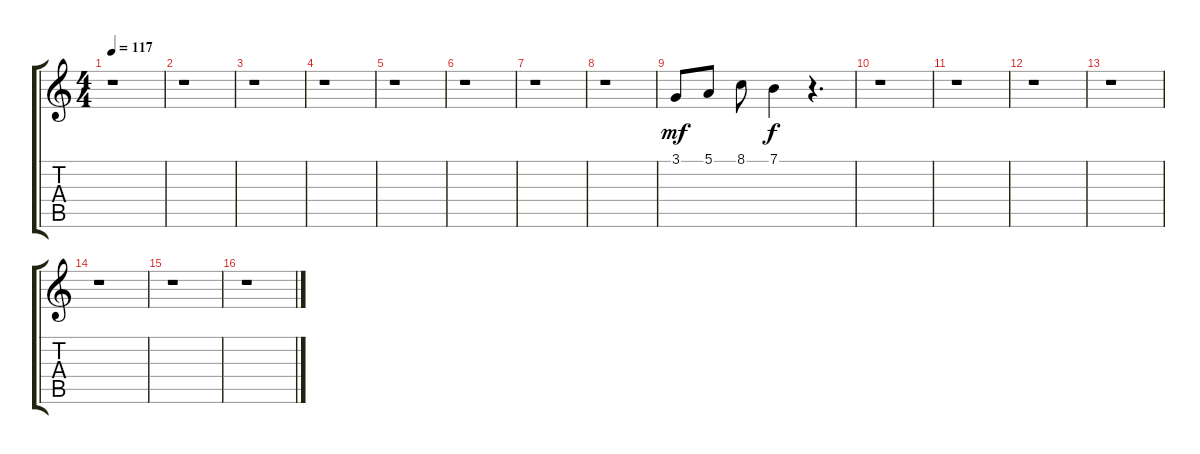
\track "" {instrument fx4atmosphere}
\staff {score tabs}
\tuning (E4 B3 G3 D3 A2 E2) {hide}
\ts (4 4)
\tempo 117
\clef g2
\ks c
r.1{dy f} |
r.1 |
r.1 |
r.1 |
r.1 |
r.1 |
r.1 |
r.1 |
3.1.8{dy mf} 5.1.8 8.1.8 7.1.4{dy f} r.4{d} |
r.1 |
r.1 |
r.1 |
r.1 |
r.1 |
r.1 |
r.1
